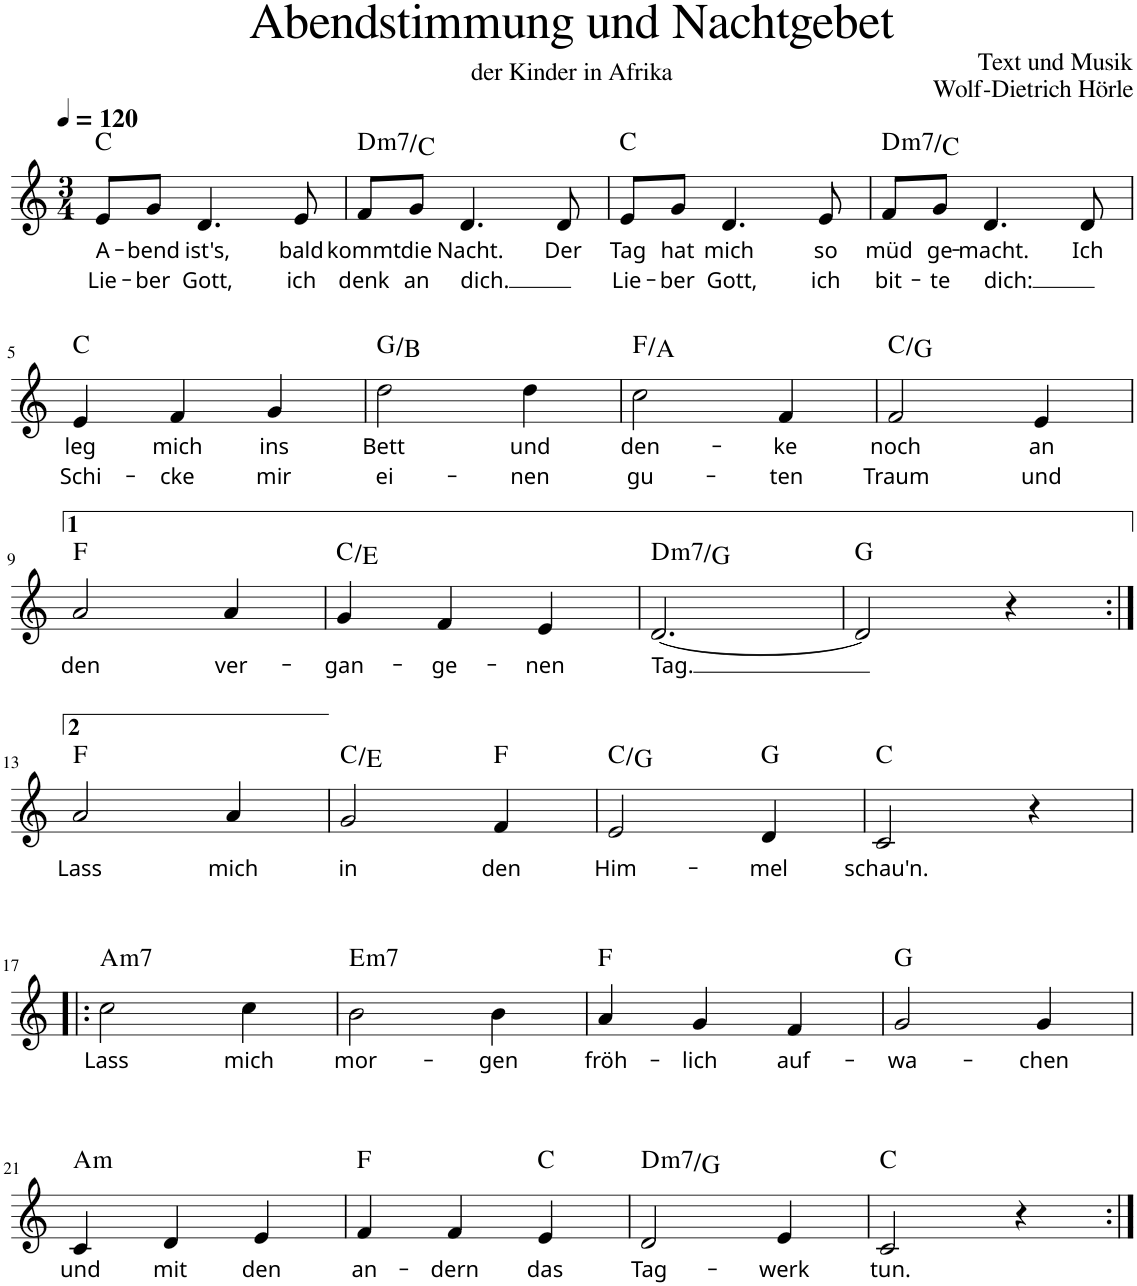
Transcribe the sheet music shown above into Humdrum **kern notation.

**kern	**text	**text	**harte
*part1	*part1	*part1	*part1
*staff1	*staff1	*staff1	*
*clefG2	*	*	*
*k[]	*	*	*
*M3/4	*	*	*
*MM120	*	*	*
=1	=1	=1	=1
!	!LO:LY:b	!LO:LY:b	!
8e/L	A-	Lie-	C:maj
!	!LO:LY:b	!LO:LY:b	!
8g/J	-bend	-ber	.
!	!LO:LY:b	!LO:LY:b	!
4.d/	ist's,	Gott,	.
!	!LO:LY:b	!LO:LY:b	!
8e/	bald	ich	.
=2	=2	=2	=2
!	!LO:LY:b	!LO:LY:b	!LO:H:kt=m7
8f/L	kommt	denk	D:min7/b7
!	!LO:LY:b	!LO:LY:b	!
8g/J	die	an	.
!	!LO:LY:b	!LO:LY:b	!
4.d/	Nacht.	dich.	.
!	!LO:LY:b	!	!
8d/	Der	.	.
=3	=3	=3	=3
!	!LO:LY:b	!LO:LY:b	!
8e/L	Tag	Lie-	C:maj
!	!LO:LY:b	!LO:LY:b	!
8g/J	hat	-ber	.
!	!LO:LY:b	!LO:LY:b	!
4.d/	mich	Gott,	.
!	!LO:LY:b	!LO:LY:b	!
8e/	so	ich	.
=4	=4	=4	=4
!	!LO:LY:b	!LO:LY:b	!LO:H:kt=m7
8f/L	müd	bit-	D:min7/b7
!	!LO:LY:b	!LO:LY:b	!
8g/J	ge-	-te	.
!	!LO:LY:b	!LO:LY:b	!
4.d/	-macht.	dich:	.
!	!LO:LY:b	!	!
8d/	Ich	.	.
!!LO:LB:g=z
=5	=5	=5	=5
!	!LO:LY:b	!LO:LY:b	!
4e/	leg	Schi-	C:maj
!	!LO:LY:b	!LO:LY:b	!
4f/	mich	-cke	.
!	!LO:LY:b	!LO:LY:b	!
4g/	ins	mir	.
=6	=6	=6	=6
!	!LO:LY:b	!LO:LY:b	!
2dd\	Bett	ei-	G:maj/3
!	!LO:LY:b	!LO:LY:b	!
4dd\	und	-nen	.
=7	=7	=7	=7
!	!LO:LY:b	!LO:LY:b	!
2cc\	den-	gu-	F:maj/3
!	!LO:LY:b	!LO:LY:b	!
4f/	-ke	-ten	.
=8	=8	=8	=8
!	!LO:LY:b	!LO:LY:b	!
2f/	noch	Traum	C:maj/5
!	!LO:LY:b	!LO:LY:b	!
4e/	an	und	.
!!LO:LB:g=z
=9	=9	=9	=9
!	!LO:LY:b	!	!
2a/	den	.	F:maj
!	!LO:LY:b	!	!
4a/	ver-	.	.
=10	=10	=10	=10
!	!LO:LY:b	!	!
4g/	-gan-	.	C:maj/3
!	!LO:LY:b	!	!
4f/	-ge-	.	.
!	!LO:LY:b	!	!
4e/	-nen	.	.
=11	=11	=11	=11
!	!LO:LY:b	!	!LO:H:kt=m7
[2.d/	Tag.	.	D:min7/4
=12	=12	=12	=12
2d/]	.	.	G:maj
4r	.	.	.
!!LO:LB:g=z
=13:|!	=13:|!	=13:|!	=13:|!
!	!LO:LY:b	!	!
2a/	Lass	.	F:maj
!	!LO:LY:b	!	!
4a/	mich	.	.
=14	=14	=14	=14
!	!LO:LY:b	!	!
2g/	in	.	C:maj/3
!	!LO:LY:b	!	!
4f/	den	.	F:maj
=15	=15	=15	=15
!	!LO:LY:b	!	!
2e/	Him-	.	C:maj/5
!	!LO:LY:b	!	!
4d/	-mel	.	G:maj
=16	=16	=16	=16
!	!LO:LY:b	!	!
2c/	schau'n.	.	C:maj
4r	.	.	.
!!LO:LB:g=z
=17!|:	=17!|:	=17!|:	=17!|:
!	!LO:LY:b	!	!LO:H:kt=m7
2cc\	Lass	.	A:min7
!	!LO:LY:b	!	!
4cc\	mich	.	.
=18	=18	=18	=18
!	!LO:LY:b	!	!LO:H:kt=m7
2b\	mor-	.	E:min7
!	!LO:LY:b	!	!
4b\	-gen	.	.
=19	=19	=19	=19
!	!LO:LY:b	!	!
4a/	fröh-	.	F:maj
!	!LO:LY:b	!	!
4g/	-lich	.	.
!	!LO:LY:b	!	!
4f/	auf-	.	.
=20	=20	=20	=20
!	!LO:LY:b	!	!
2g/	-wa-	.	G:maj
!	!LO:LY:b	!	!
4g/	-chen	.	.
!!LO:LB:g=z
=21	=21	=21	=21
!	!LO:LY:b	!	!LO:H:kt=m
4c/	und	.	A:min
!	!LO:LY:b	!	!
4d/	mit	.	.
!	!LO:LY:b	!	!
4e/	den	.	.
=22	=22	=22	=22
!	!LO:LY:b	!	!
4f/	an-	.	F:maj
!	!LO:LY:b	!	!
4f/	-dern	.	.
!	!LO:LY:b	!	!
4e/	das	.	C:maj
=23	=23	=23	=23
!	!LO:LY:b	!	!LO:H:kt=m7
2d/	Tag-	.	D:min7/4
!	!LO:LY:b	!	!
4e/	-werk	.	.
=24	=24	=24	=24
!	!LO:LY:b	!	!
2c/	tun.	.	C:maj
4r	.	.	.
=:|!	=:|!	=:|!	=:|!
*-	*-	*-	*-
